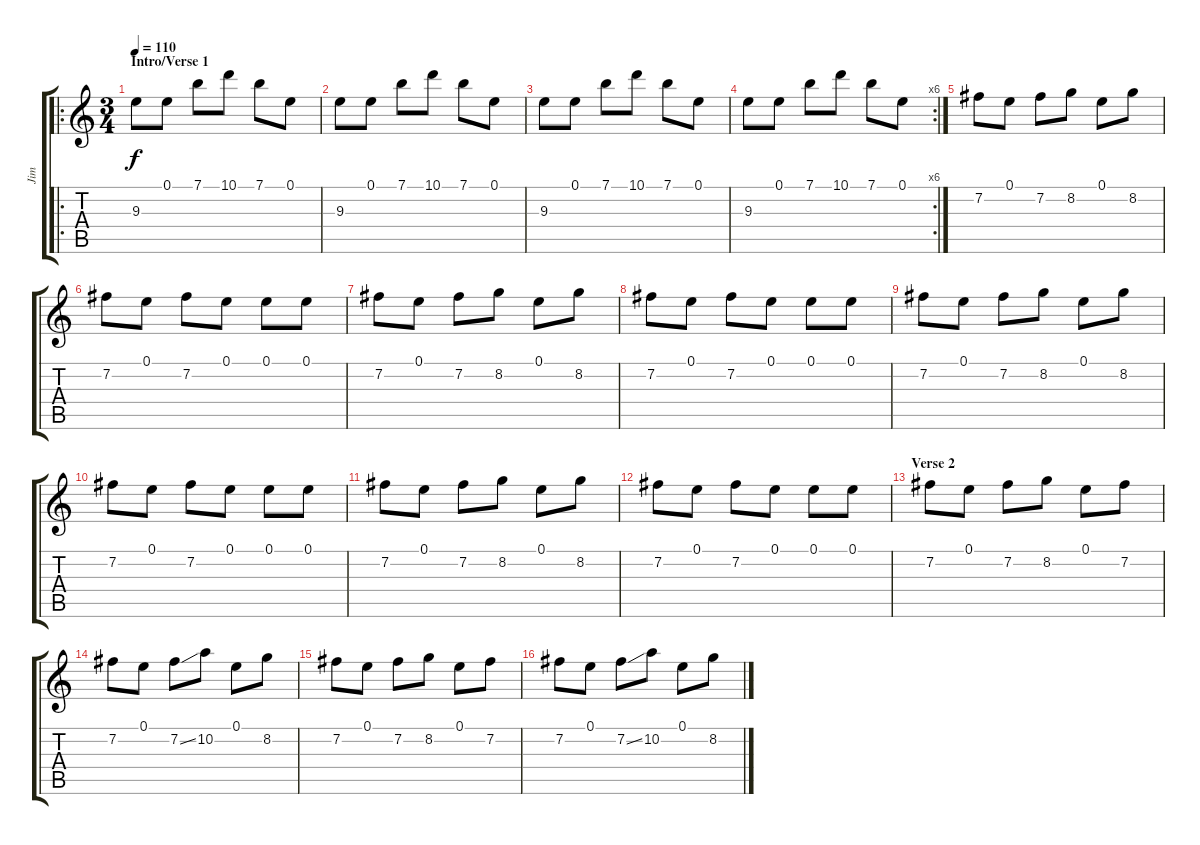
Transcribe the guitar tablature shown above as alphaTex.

\track ("Jim" "Jim") {instrument electricguitarjazz}
\staff {score tabs}
\tuning (E4 B3 G3 D3 A2 E2) {hide}
\ro
\ts (3 4)
\section ("" "Intro/Verse 1")
\tempo 110
\clef g2
\ks c
9.3.8{dy f instrument electricguitarjazz} 0.1.8 7.1.8 10.1.8 7.1.8 0.1.8 |
9.3.8 0.1.8 7.1.8 10.1.8 7.1.8 0.1.8 |
9.3.8 0.1.8 7.1.8 10.1.8 7.1.8 0.1.8 |
\rc 6
9.3.8 0.1.8 7.1.8 10.1.8 7.1.8 0.1.8 |
7.2.8 0.1.8 7.2.8 8.2.8 0.1.8 8.2.8 |
7.2.8 0.1.8 7.2.8 0.1.8 0.1.8 0.1.8 |
7.2.8 0.1.8 7.2.8 8.2.8 0.1.8 8.2.8 |
7.2.8 0.1.8 7.2.8 0.1.8 0.1.8 0.1.8 |
7.2.8 0.1.8 7.2.8 8.2.8 0.1.8 8.2.8 |
7.2.8 0.1.8 7.2.8 0.1.8 0.1.8 0.1.8 |
7.2.8 0.1.8 7.2.8 8.2.8 0.1.8 8.2.8 |
7.2.8 0.1.8 7.2.8 0.1.8 0.1.8 0.1.8 |
\section ("" "Verse 2")
7.2.8 0.1.8 7.2.8 8.2.8 0.1.8 7.2.8 |
7.2.8 0.1.8 7.2{ss}.8 10.2.8 0.1.8 8.2.8 |
7.2.8 0.1.8 7.2.8 8.2.8 0.1.8 7.2.8 |
7.2.8 0.1.8 7.2{ss}.8 10.2.8 0.1.8 8.2.8
